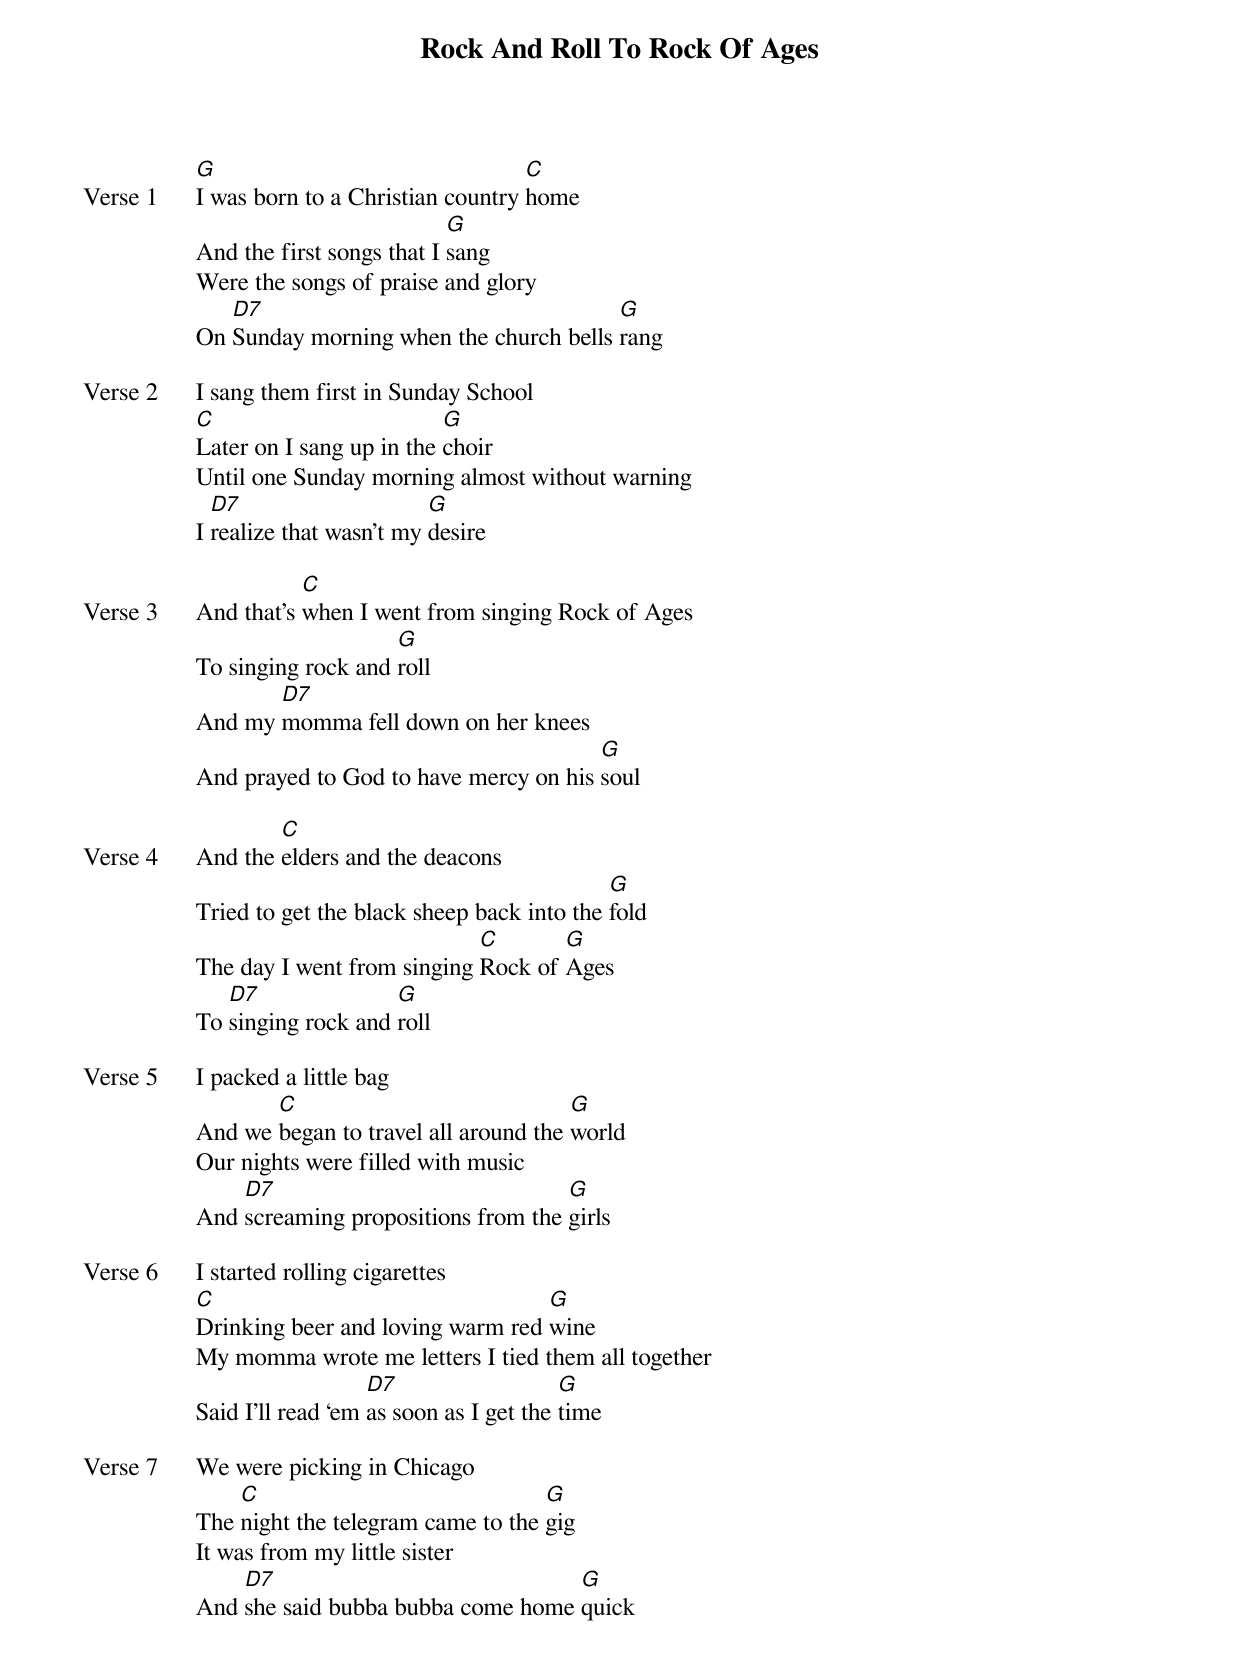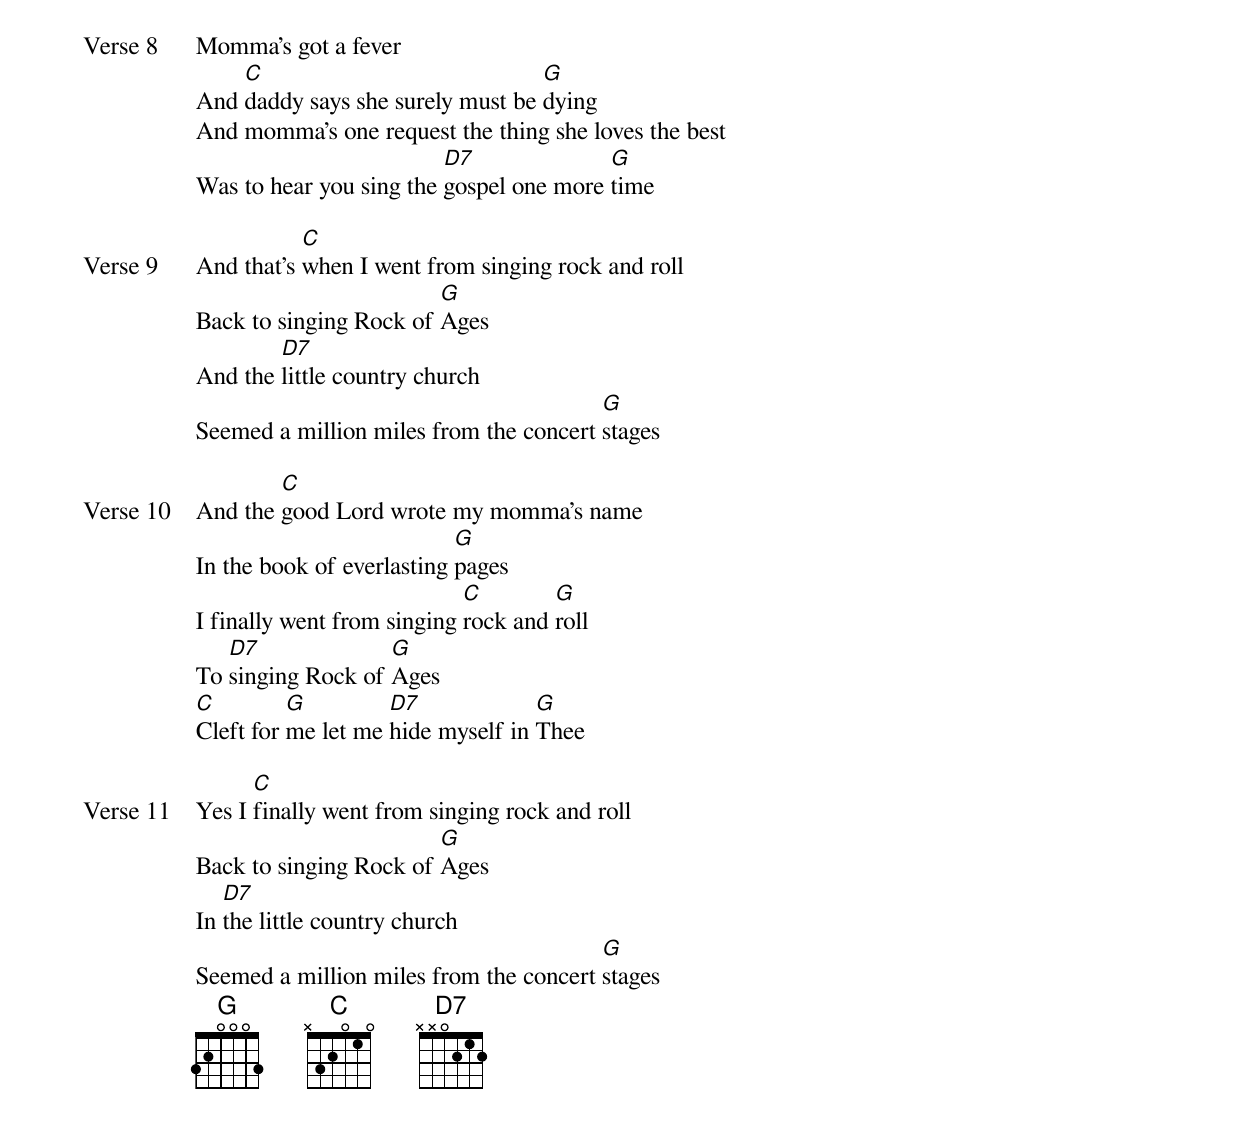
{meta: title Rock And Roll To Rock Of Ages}
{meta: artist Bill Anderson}

{start_of_verse: Verse 1}
[G]I was born to a Christian country [C]home
And the first songs that I [G]sang
Were the songs of praise and glory
On [D7]Sunday morning when the church bells [G]rang
{end_of_verse}

{start_of_verse: Verse 2}
I sang them first in Sunday School
[C]Later on I sang up in the [G]choir
Until one Sunday morning almost without warning
I [D7]realize that wasn’t my [G]desire
{end_of_verse}

{start_of_verse: Verse 3}
And that’s [C]when I went from singing Rock of Ages
To singing rock and [G]roll
And my [D7]momma fell down on her knees
And prayed to God to have mercy on his [G]soul
{end_of_verse}

{start_of_verse: Verse 4}
And the [C]elders and the deacons
Tried to get the black sheep back into the [G]fold
The day I went from singing [C]Rock of [G]Ages
To [D7]singing rock and [G]roll
{end_of_verse}

{start_of_verse: Verse 5}
I packed a little bag
And we [C]began to travel all around the [G]world
Our nights were filled with music
And [D7]screaming propositions from the [G]girls
{end_of_verse}

{start_of_verse: Verse 6}
I started rolling cigarettes
[C]Drinking beer and loving warm red [G]wine
My momma wrote me letters I tied them all together
Said I’ll read ‘em [D7]as soon as I get the [G]time
{end_of_verse}

{start_of_verse: Verse 7}
We were picking in Chicago
The [C]night the telegram came to the [G]gig
It was from my little sister
And [D7]she said bubba bubba come home [G]quick
{end_of_verse}

{start_of_verse: Verse 8}
Momma’s got a fever
And [C]daddy says she surely must be [G]dying
And momma’s one request the thing she loves the best
Was to hear you sing the [D7]gospel one more [G]time
{end_of_verse}

{start_of_verse: Verse 9}
And that’s [C]when I went from singing rock and roll
Back to singing Rock of [G]Ages
And the [D7]little country church
Seemed a million miles from the concert [G]stages
{end_of_verse}

{start_of_verse: Verse 10}
And the [C]good Lord wrote my momma’s name
In the book of everlasting [G]pages
I finally went from singing [C]rock and [G]roll
To [D7]singing Rock of [G]Ages
[C]Cleft for [G]me let me [D7]hide myself in [G]Thee
{end_of_verse}

{start_of_verse: Verse 11}
Yes I [C]finally went from singing rock and roll
Back to singing Rock of [G]Ages
In [D7]the little country church
Seemed a million miles from the concert [G]stages
{end_of_verse}
